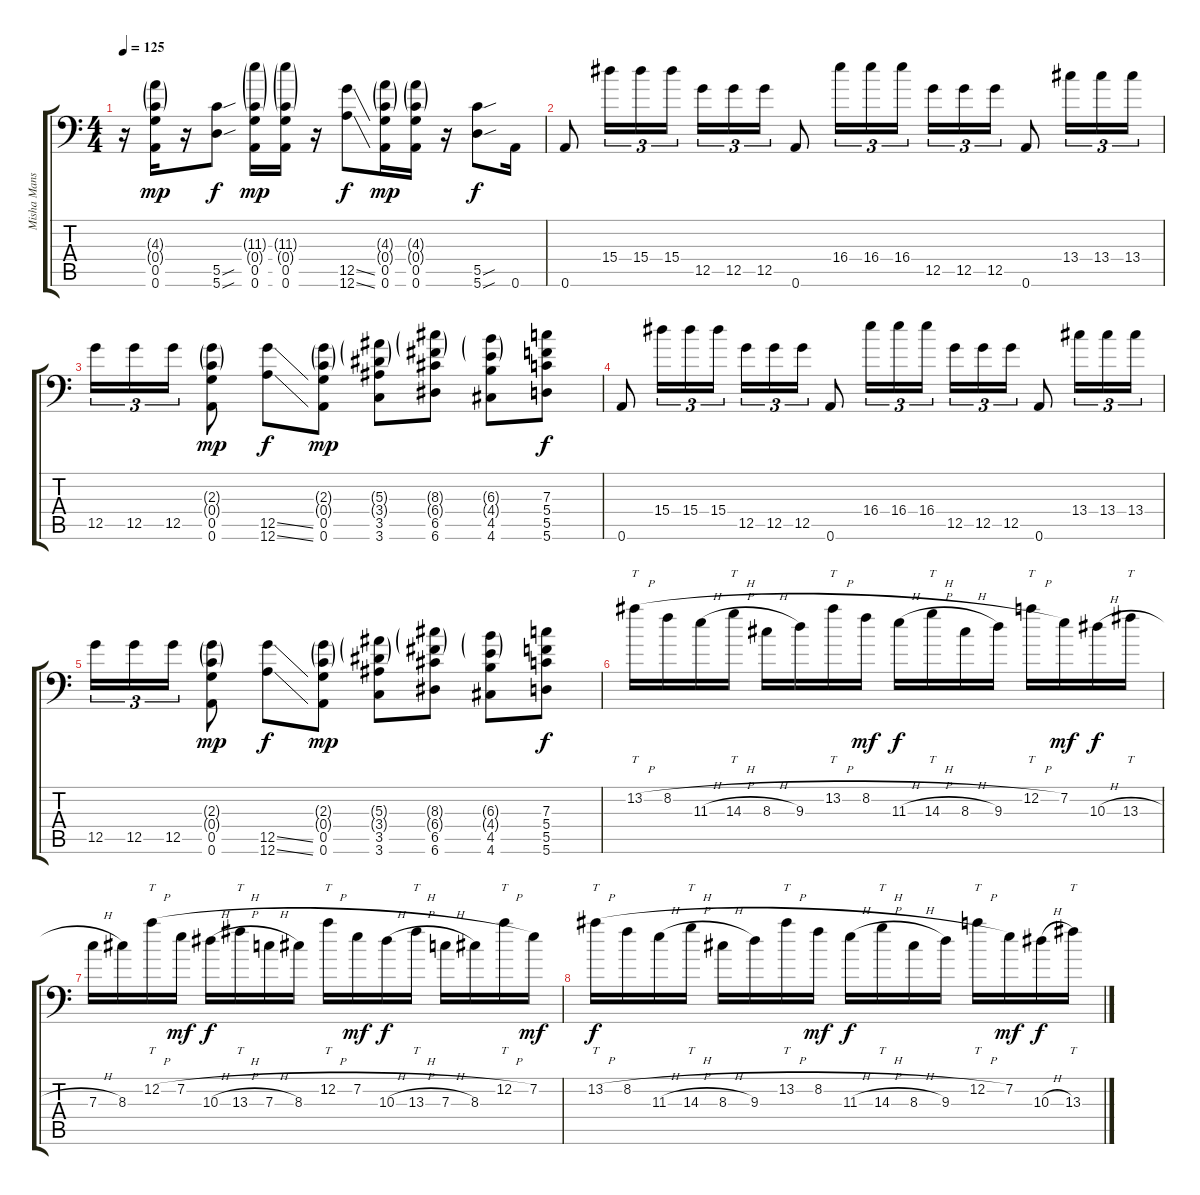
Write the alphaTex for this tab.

\track ("Misha Mansoor" "Misha Mans") {instrument distortionguitar}
\staff {score tabs}
\tuning (D4 A3 F3 C3 G2 A1) {hide}
\ts (4 4)
\tempo 125
\clef f4
\ks c
r.16{dy mp} (4.3{g} 0.4{g} 0.5 0.6).16 r.16 (5.5{sou} 5.6{sou}).8{dy f instrument distortionguitar} (11.3{g} 0.4{g} 0.5 0.6).16{dy mp instrument electricguitarmuted} (11.3{g} 0.4{g} 0.5 0.6).16 r.16 (12.5{ss} 12.6{ss}).8{dy f instrument distortionguitar} (4.3{g} 0.4{g} 0.5 0.6).16{dy mp instrument electricguitarmuted} (4.3{g} 0.4{g} 0.5 0.6).16 r.16 (5.5{sou} 5.6{sou}).8{dy f instrument distortionguitar} 0.6.16{instrument electricguitarmuted} |
0.6.8{instrument distortionguitar} 15.4.16{tu (3 2)} 15.4.16{tu (3 2)} 15.4.16{tu (3 2)} 12.5.16{tu (3 2)} 12.5.16{tu (3 2)} 12.5.16{tu (3 2)} 0.6.8 16.4.16{tu (3 2)} 16.4.16{tu (3 2)} 16.4.16{tu (3 2) beam splitsecondary} 12.5.16{tu (3 2)} 12.5.16{tu (3 2)} 12.5.16{tu (3 2)} 0.6.8 13.4.16{tu (3 2)} 13.4.16{tu (3 2)} 13.4.16{tu (3 2)} |
12.5.16{tu (3 2)} 12.5.16{tu (3 2)} 12.5.16{tu (3 2)} (2.3{g} 0.4{g} 0.5 0.6).8{dy mp instrument electricguitarmuted} (12.5{ss} 12.6{ss}).8{dy f instrument distortionguitar} (2.3{g} 0.4{g} 0.5 0.6).8{dy mp instrument electricguitarmuted} (5.3{g} 3.4{g} 3.5 3.6).8 (8.3{g} 6.4{g} 6.5 6.6).8 (6.3{g} 4.4{g} 4.5 4.6).8 (7.3 5.4 5.5 5.6).8{dy f instrument distortionguitar} |
0.6.8{instrument distortionguitar} 15.4.16{tu (3 2)} 15.4.16{tu (3 2)} 15.4.16{tu (3 2)} 12.5.16{tu (3 2)} 12.5.16{tu (3 2)} 12.5.16{tu (3 2)} 0.6.8 16.4.16{tu (3 2)} 16.4.16{tu (3 2)} 16.4.16{tu (3 2) beam splitsecondary} 12.5.16{tu (3 2)} 12.5.16{tu (3 2)} 12.5.16{tu (3 2)} 0.6.8 13.4.16{tu (3 2)} 13.4.16{tu (3 2)} 13.4.16{tu (3 2)} |
12.5.16{tu (3 2)} 12.5.16{tu (3 2)} 12.5.16{tu (3 2)} (2.3{g} 0.4{g} 0.5 0.6).8{dy mp instrument electricguitarmuted} (12.5{ss} 12.6{ss}).8{dy f instrument distortionguitar} (2.3{g} 0.4{g} 0.5 0.6).8{dy mp instrument electricguitarmuted} (5.3{g} 3.4{g} 3.5 3.6).8 (8.3{g} 6.4{g} 6.5 6.6).8 (6.3{g} 4.4{g} 4.5 4.6).8 (7.3 5.4 5.5 5.6).8{dy f instrument distortionguitar} |
13.2{h}.16{tt balance 8 instrument overdrivenguitar} 8.2{h}.16 11.3{h}.16 14.3{h}.16{tt} 8.3{h}.16 9.3.16 13.2{h}.16{tt} 8.2{h}.16{dy mf} 11.3{h}.16{dy f} 14.3{h}.16{tt} 8.3{h}.16 9.3.16 12.2{h}.16{tt} 7.2.16{dy mf} 10.3{h}.16{dy f} 13.3{h}.16{tt} |
7.3{h}.16 8.3.16 12.2{h}.16{tt} 7.2{h}.16{dy mf} 10.3{h}.16{dy f} 13.3{h}.16{tt} 7.3{h}.16 8.3.16 12.2{h}.16{tt} 7.2{h}.16{dy mf} 10.3{h}.16{dy f} 13.3{h}.16{tt} 7.3{h}.16 8.3.16 12.2{h}.16{tt} 7.2.16{dy mf} |
13.2{h}.16{tt dy f balance 8 instrument overdrivenguitar} 8.2{h}.16 11.3{h}.16 14.3{h}.16{tt} 8.3{h}.16 9.3.16 13.2{h}.16{tt} 8.2{h}.16{dy mf} 11.3{h}.16{dy f} 14.3{h}.16{tt} 8.3{h}.16 9.3.16 12.2{h}.16{tt} 7.2.16{dy mf} 10.3{h}.16{dy f} 13.3{h}.16{tt}
